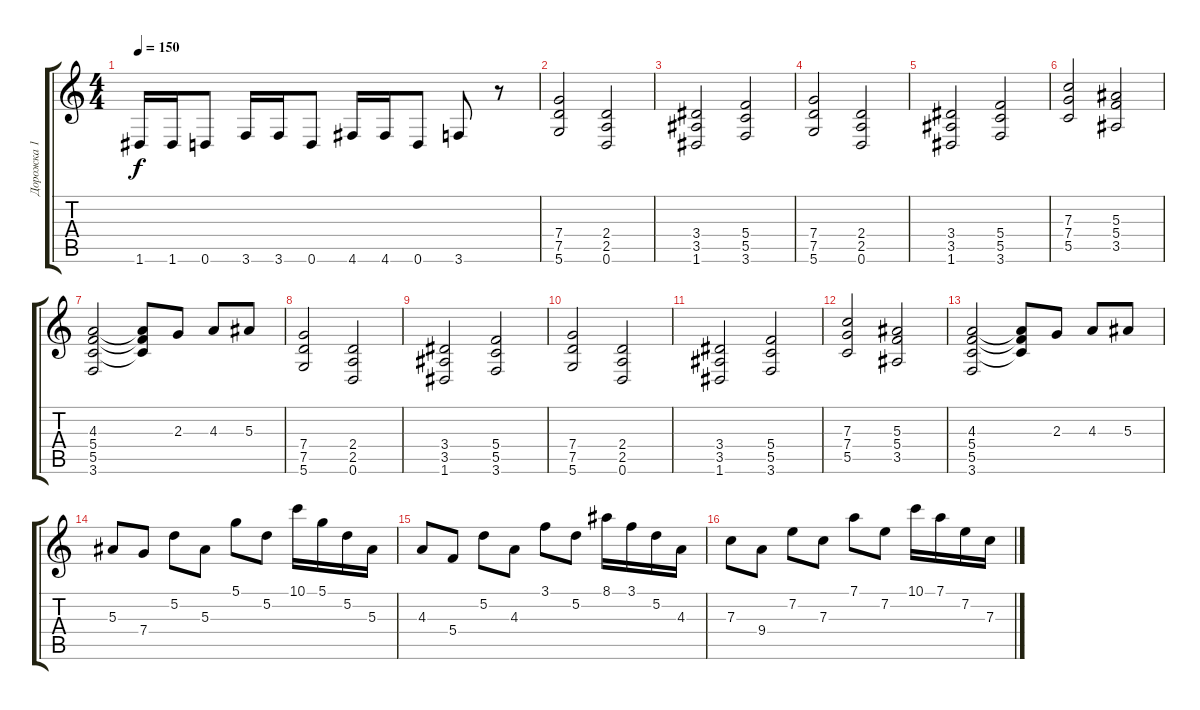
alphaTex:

\track ("Дорожка 1" "Дорожка 1") {instrument distortionguitar}
\staff {score tabs}
\tuning (D4 A3 F3 C3 G2 D2) {hide}
\ts (4 4)
\tempo 150
\clef g2
\ks c
1.6.16{dy f} 1.6.16 0.6.8 3.6.16 3.6.16 0.6.8 4.6.16 4.6.16 0.6.8 3.6.8 r.8 |
(7.4 7.5 5.6).2 (2.4 2.5 0.6).2 |
(3.4 3.5 1.6).2 (5.4 5.5 3.6).2 |
(7.4 7.5 5.6).2 (2.4 2.5 0.6).2 |
(3.4 3.5 1.6).2 (5.4 5.5 3.6).2 |
(7.3 7.4 5.5).2 (5.3 5.4 3.5).2 |
(4.3 5.4 5.5 3.6).2 (4.3{t} 5.4{t} 5.5{t}).8 2.3.8 4.3.8 5.3.8 |
(7.4 7.5 5.6).2 (2.4 2.5 0.6).2 |
(3.4 3.5 1.6).2 (5.4 5.5 3.6).2 |
(7.4 7.5 5.6).2 (2.4 2.5 0.6).2 |
(3.4 3.5 1.6).2 (5.4 5.5 3.6).2 |
(7.3 7.4 5.5).2 (5.3 5.4 3.5).2 |
(4.3 5.4 5.5 3.6).2 (4.3{t} 5.4{t} 5.5{t}).8 2.3.8 4.3.8 5.3.8 |
5.3.8 7.4.8 5.2.8 5.3.8 5.1.8 5.2.8 10.1.16 5.1.16 5.2.16 5.3.16 |
4.3.8 5.4.8 5.2.8 4.3.8 3.1.8 5.2.8 8.1.16 3.1.16 5.2.16 4.3.16 |
7.3.8 9.4.8 7.2.8 7.3.8 7.1.8 7.2.8 10.1.16 7.1.16 7.2.16 7.3.16
